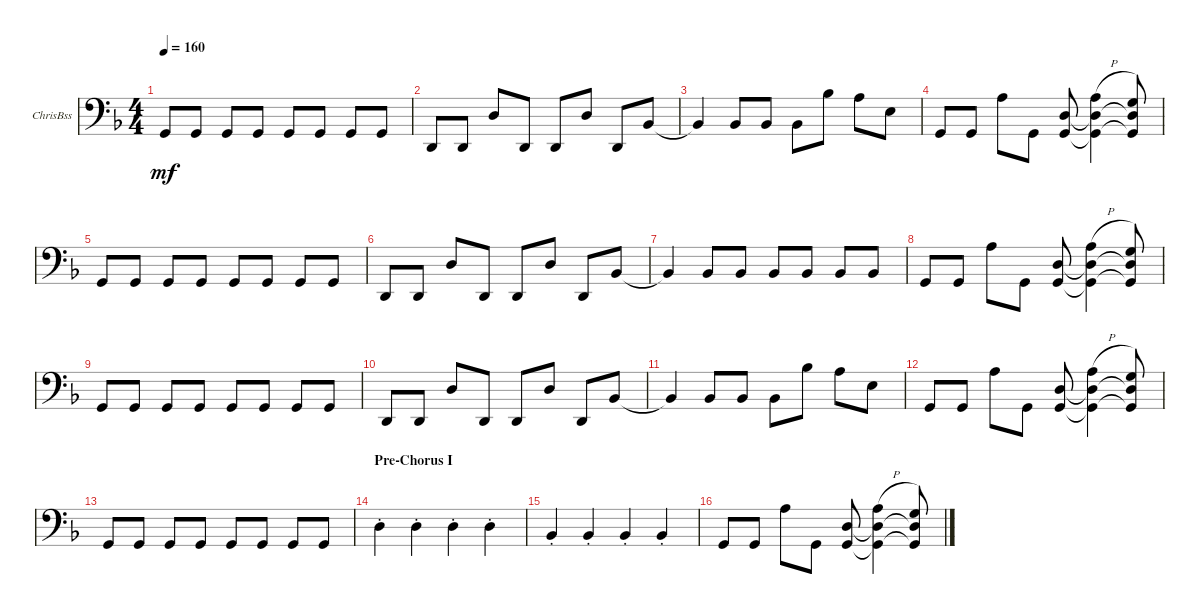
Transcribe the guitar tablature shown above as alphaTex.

\defaultSystemsLayout 4
\bracketExtendMode groupsimilarinstruments
\firstSystemTrackNameOrientation horizontal
\otherSystemsTrackNameOrientation horizontal
\track ("Bass Guitar" "ChrisBss") {instrument electricbassfinger}
\staff {score}
\tuning (G2 D2 A1 D1)
\ts (4 4)
\tempo 160
\clef f4
\ks dminor
5.4.8{dy mf} 5.4.8 5.4.8 5.4.8 5.4.8 5.4.8 5.4.8 5.4.8 |
0.4.8 0.4.8 0.2.8 0.4.8 0.4.8 0.2.8 0.4.8 8.4.8 |
8.4{t}.4 8.4.8 8.4.8 8.4.8 8.2.8 7.2.8 7.3.8 |
5.4.8 5.4.8 7.2.8 5.4.8 (5.4 5.3).8 (7.2{h} 5.3{t} 5.4{t}).4 (5.4{t} 5.3{t} 5.2).8 |
5.4.8 5.4.8 5.4.8 5.4.8 5.4.8 5.4.8 5.4.8 5.4.8 |
0.4.8 0.4.8 0.2.8 0.4.8 0.4.8 0.2.8 0.4.8 8.4.8 |
8.4{t}.4 8.4.8 8.4.8 8.4.8 8.4.8 8.4.8 8.4.8 |
5.4.8 5.4.8 7.2.8 5.4.8 (5.4 5.3).8 (7.2{h} 5.3{t} 5.4{t}).4 (5.4{t} 5.3{t} 5.2).8 |
5.4.8 5.4.8 5.4.8 5.4.8 5.4.8 5.4.8 5.4.8 5.4.8 |
0.4.8 0.4.8 0.2.8 0.4.8 0.4.8 0.2.8 0.4.8 8.4.8 |
8.4{t}.4 8.4.8 8.4.8 8.4.8 8.2.8 7.2.8 7.3.8 |
5.4.8 5.4.8 7.2.8 5.4.8 (5.4 5.3).8 (7.2{h} 5.3{t} 5.4{t}).4 (5.4{t} 5.3{t} 5.2).8 |
5.4.8 5.4.8 5.4.8 5.4.8 5.4.8 5.4.8 5.4.8 5.4.8 |
\section ("" "Pre-Chorus I")
5.3{st}.4 5.3{st}.4 5.3{st}.4 5.3{st}.4 |
8.4{st}.4 8.4{st}.4 8.4{st}.4 8.4{st}.4 |
5.4.8 5.4.8 7.2.8 5.4.8 (5.4 5.3).8 (7.2{h} 5.3{t} 5.4{t}).4 (5.4{t} 5.3{t} 5.2).8
